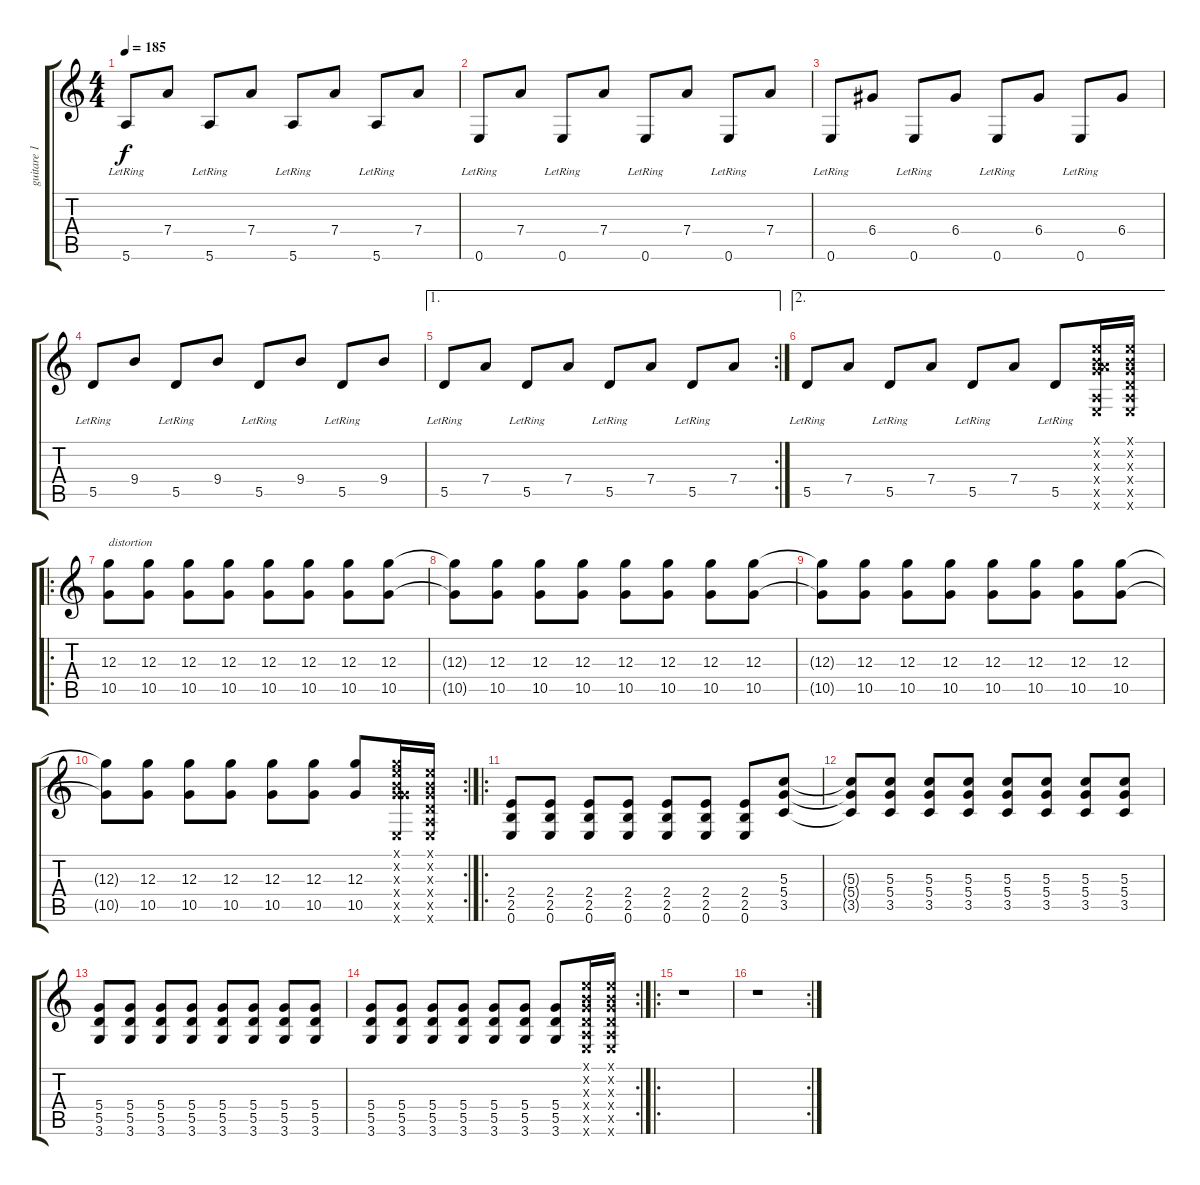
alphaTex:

\track ("guitare 1" "guitare 1") {instrument overdrivenguitar}
\staff {score tabs}
\tuning (E4 B3 G3 D3 A2 E2) {hide}
\ts (4 4)
\tempo 185
\clef g2
\ks c
5.6{lr}.8{dy f} 7.4.8 5.6{lr}.8 7.4.8 5.6{lr}.8 7.4.8 5.6{lr}.8 7.4.8 |
0.6{lr}.8 7.4.8 0.6{lr}.8 7.4.8 0.6{lr}.8 7.4.8 0.6{lr}.8 7.4.8 |
0.6{lr}.8 6.4.8 0.6{lr}.8 6.4.8 0.6{lr}.8 6.4.8 0.6{lr}.8 6.4.8 |
5.5{lr}.8 9.4.8 5.5{lr}.8 9.4.8 5.5{lr}.8 9.4.8 5.5{lr}.8 9.4.8 |
\ae 1
\rc 2
5.5{lr}.8 7.4.8 5.5{lr}.8 7.4.8 5.5{lr}.8 7.4.8 5.5{lr}.8 7.4.8 |
\ae 2
5.5{lr}.8 7.4.8 5.5{lr}.8 7.4.8 5.5{lr}.8 7.4.8 5.5{lr}.8 (0.1{x} 0.2{x} 0.3{x} 7.4{x} 0.5{x} 0.6{x}).16 (0.1{x} 0.2{x} 0.3{x} 0.4{x} 0.5{x} 0.6{x}).16 |
\ro
(12.3 10.5).8{txt "distortion" instrument distortionguitar} (12.3 10.5).8 (12.3 10.5).8 (12.3 10.5).8 (12.3 10.5).8 (12.3 10.5).8 (12.3 10.5).8 (12.3 10.5).8 |
(12.3{t} 10.5{t}).8 (12.3 10.5).8 (12.3 10.5).8 (12.3 10.5).8 (12.3 10.5).8 (12.3 10.5).8 (12.3 10.5).8 (12.3 10.5).8 |
(12.3{t} 10.5{t}).8 (12.3 10.5).8 (12.3 10.5).8 (12.3 10.5).8 (12.3 10.5).8 (12.3 10.5).8 (12.3 10.5).8 (12.3 10.5).8 |
\rc 2
(12.3{t} 10.5{t}).8 (12.3 10.5).8 (12.3 10.5).8 (12.3 10.5).8 (12.3 10.5).8 (12.3 10.5).8 (12.3 10.5).8 (0.1{x} 0.2{x} 12.3{x} 5.4{x} 10.5{x} 0.6{x}).16 (0.1{x} 0.2{x} 0.3{x} 0.4{x} 0.5{x} 0.6{x}).16 |
\ro
(2.4 2.5 0.6).8 (2.4 2.5 0.6).8 (2.4 2.5 0.6).8 (2.4 2.5 0.6).8 (2.4 2.5 0.6).8 (2.4 2.5 0.6).8 (2.4 2.5 0.6).8 (5.3 5.4 3.5).8 |
(5.3{t} 5.4{t} 3.5{t}).8 (5.3 5.4 3.5).8 (5.3 5.4 3.5).8 (5.3 5.4 3.5).8 (5.3 5.4 3.5).8 (5.3 5.4 3.5).8 (5.3 5.4 3.5).8 (5.3 5.4 3.5).8 |
(5.4 5.5 3.6).8 (5.4 5.5 3.6).8 (5.4 5.5 3.6).8 (5.4 5.5 3.6).8 (5.4 5.5 3.6).8 (5.4 5.5 3.6).8 (5.4 5.5 3.6).8 (5.4 5.5 3.6).8 |
\rc 2
(5.4 5.5 3.6).8 (5.4 5.5 3.6).8 (5.4 5.5 3.6).8 (5.4 5.5 3.6).8 (5.4 5.5 3.6).8 (5.4 5.5 3.6).8 (5.4 5.5 3.6).8 (0.1{x} 0.2{x} 0.3{x} 0.4{x} 0.5{x} 0.6{x}).16 (0.1{x} 0.2{x} 0.3{x} 0.4{x} 0.5{x} 0.6{x}).16 |
\ro
r.1 |
\rc 2
r.1
